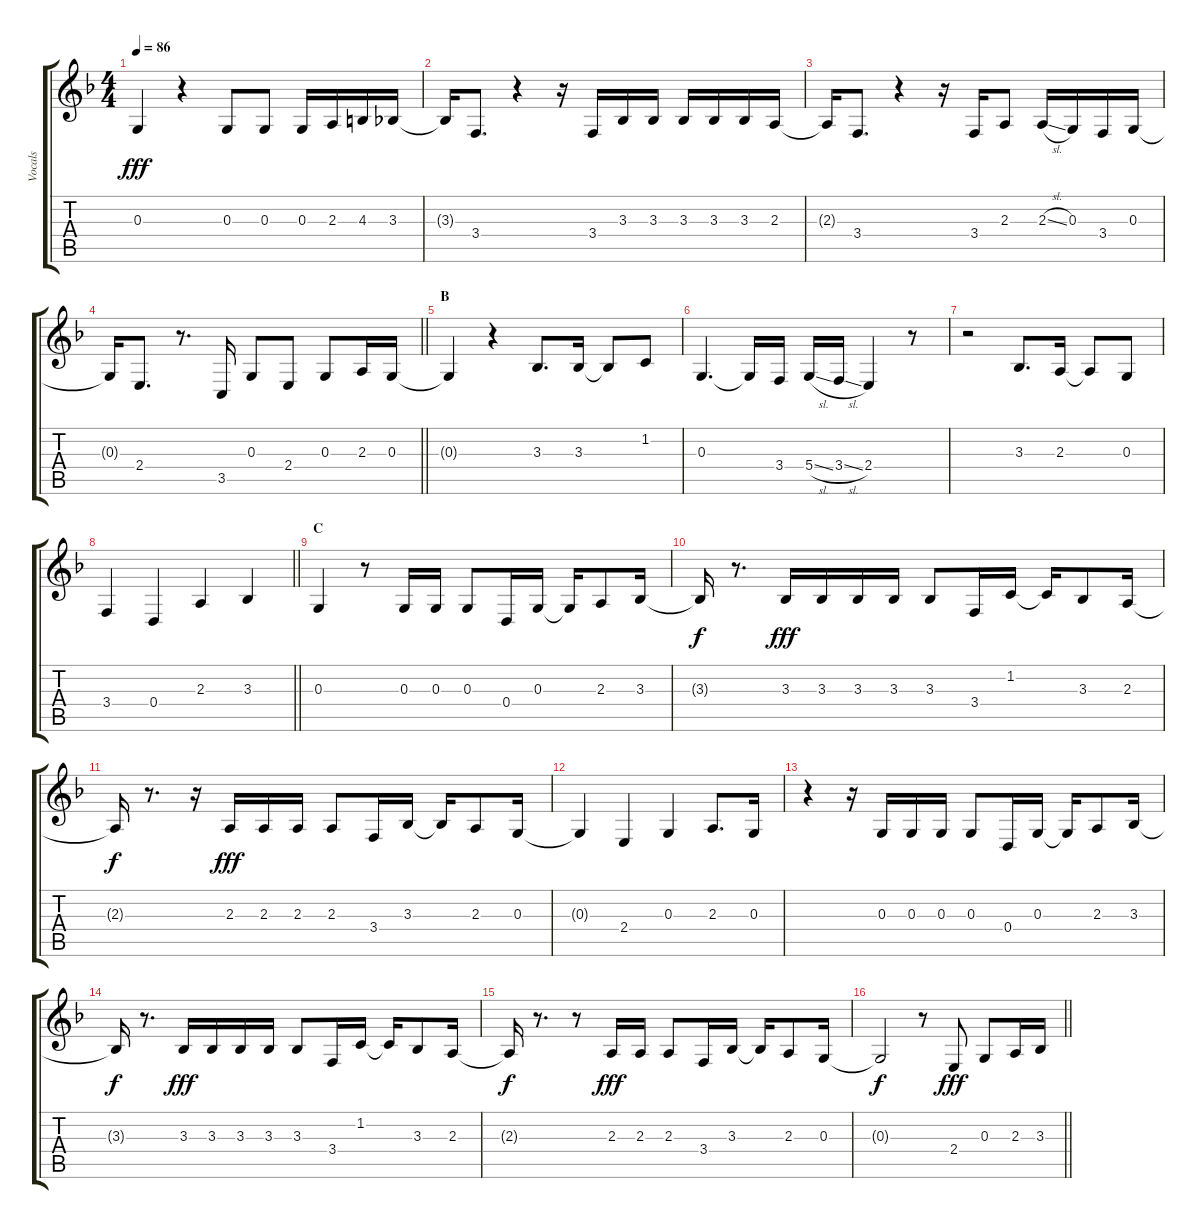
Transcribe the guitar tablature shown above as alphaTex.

\track ("Vocals" "Vocals") {instrument voiceoohs}
\staff {score tabs}
\tuning (E4 B3 G3 D3 A2 E2) {hide}
\ts (4 4)
\tempo 86
\clef g2
\ks f
0.3{t}.4{dy fff} r.4 0.3.8 0.3.8 0.3.16 2.3.16 4.3.16 3.3.16 |
3.3{t}.16 3.4.8{d} r.4 r.16 3.4.16 3.3.16 3.3.16 3.3.16 3.3.16 3.3.16 2.3.16 |
2.3{t}.16 3.4.8{d} r.4 r.16 3.4.16 2.3.8 2.3{sl}.16 0.3.16 3.4.16 0.3.16 |
\barLineRight lightlight
0.3{t}.16 2.4.8{d} r.8{d} 3.5.16 0.3.8 2.4.8 0.3.8 2.3.16 0.3.16 |
\section ("" "B")
0.3{t}.4 r.4 3.3.8{d} 3.3.16 3.3{t}.8 1.2.8 |
0.3.4{d} 0.3{t}.16 3.4.16 5.4{sl}.16 3.4{sl}.16 2.4.4 r.8 |
r.2 3.3.8{d} 2.3.16 2.3{t}.8 0.3.8 |
\barLineRight lightlight
3.4.4 0.4.4 2.3.4 3.3.4 |
\section ("" "C")
0.3.4 r.8 0.3.16 0.3.16 0.3.8 0.4.16 0.3.16 0.3{t}.16 2.3.8 3.3.16 |
3.3{t}.16{dy f} r.8{d} 3.3.16{dy fff} 3.3.16 3.3.16 3.3.16 3.3.8 3.4.16 1.2.16 1.2{t}.16 3.3.8 2.3.16 |
2.3{t}.16{dy f} r.8{d} r.16 2.3.16{dy fff} 2.3.16 2.3.16 2.3.8 3.4.16 3.3.16 3.3{t}.16 2.3.8 0.3.16 |
0.3{t}.4 2.4.4 0.3.4 2.3.8{d} 0.3.16 |
r.4 r.16 0.3.16 0.3.16 0.3.16 0.3.8 0.4.16 0.3.16 0.3{t}.16 2.3.8 3.3.16 |
3.3{t}.16{dy f} r.8{d} 3.3.16{dy fff} 3.3.16 3.3.16 3.3.16 3.3.8 3.4.16 1.2.16 1.2{t}.16 3.3.8 2.3.16 |
2.3{t}.16{dy f} r.8{d} r.8 2.3.16{dy fff} 2.3.16 2.3.8 3.4.16 3.3.16 3.3{t}.16 2.3.8 0.3.16 |
\barLineRight lightlight
0.3{t}.2{dy f} r.8 2.4.8{dy fff} 0.3.8 2.3.16 3.3.16
